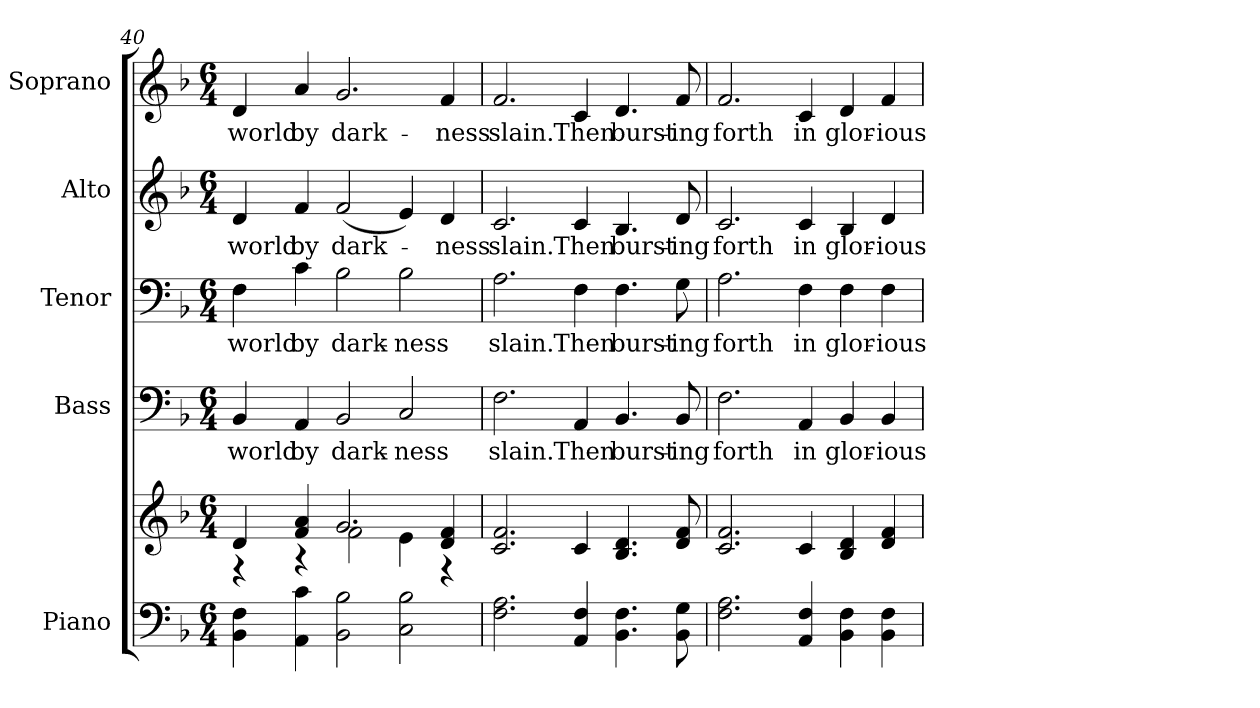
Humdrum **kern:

**kern	**kern	**kern	**text	**kern	**text	**kern	**text	**kern	**text
*part5	*part5	*part4	*part4	*part3	*part3	*part2	*part2	*part1	*part1
*staff6	*staff5	*staff4	*staff4	*staff3	*staff3	*staff2	*staff2	*staff1	*staff1
*I"Piano	*	*I"Bass	*	*I"Tenor	*	*I"Alto	*	*I"Soprano	*
*I'Pno.	*	*I'B.	*	*	*	*I'A.	*	*I'S.	*
*clefF4	*clefG2	*clefF4	*	*clefF4	*	*clefG2	*	*clefG2	*
*k[b-]	*k[b-]	*k[b-]	*	*k[b-]	*	*k[b-]	*	*k[b-]	*
*F:	*F:	*F:	*	*F:	*	*F:	*	*F:	*
*M6/4	*M6/4	*M6/4	*	*M6/4	*	*M6/4	*	*M6/4	*
=40	=40	=40	=40	=40	=40	=40	=40	=40	=40
*	*^	*	*	*	*	*	*	*	*
!	!	!	!	!LO:LY:b:color=#000000	!	!	!	!	!	!
!	!	!	!	!	!	!LO:LY:b:color=#000000	!	!	!	!
!	!	!	!	!	!	!	!	!LO:LY:b:color=#000000	!	!
!	!	!	!	!	!	!	!	!	!	!LO:LY:b:color=#000000
4BB-i\ 4Fi	4di/	4r	4BB-i/	world	4Fi\	world	4di/	world	4di/	world
!	!	!	!	!LO:LY:b:color=#000000	!	!	!	!	!	!
!	!	!	!	!	!	!LO:LY:b:color=#000000	!	!	!	!
!	!	!	!	!	!	!	!	!LO:LY:b:color=#000000	!	!
!	!	!	!	!	!	!	!	!	!	!LO:LY:b:color=#000000
4AAi\ 4ci	4fi/ 4ai	4r	4AAi/	by	4ci\	by	4fi/	by	4ai/	by
!	!	!	!	!LO:LY:b:color=#000000	!	!	!	!	!	!
!	!	!	!	!	!	!LO:LY:b:color=#000000	!	!	!	!
!	!	!	!	!	!	!	!	!LO:LY:b:color=#000000	!	!
!	!	!	!	!	!	!	!	!	!	!LO:LY:b:color=#000000
2BB-i\ 2B-i	2.gi/	2fi\	2BB-i/	dark-	2B-i\	dark-	(2fi/	dark-	2.gi/	dark-
!	!	!	!	!LO:LY:b:color=#000000	!	!	!	!	!	!
!	!	!	!	!	!	!LO:LY:b:color=#000000	!	!	!	!
2Ci\ 2B-i	.	4ei\	2Ci/	-ness	2B-i\	-ness	4ei/)	.	.	.
!	!	!	!	!	!	!	!	!LO:LY:b:color=#000000	!	!
!	!	!	!	!	!	!	!	!	!	!LO:LY:b:color=#000000
.	4di/ 4fi	4r	.	.	.	.	4di/	-ness	4fi/	-ness
*	*v	*v	*	*	*	*	*	*	*	*
!!LO:PB:g=z
=41	=41	=41	=41	=41	=41	=41	=41	=41	=41
*	*^	*	*	*	*	*	*	*	*
!	!	!	!	!LO:LY:b:color=#000000	!	!	!	!	!	!
*	*v	*v	*	*	*	*	*	*	*	*
*	*^	*	*	*	*	*	*	*	*
!	!	!	!	!	!	!LO:LY:b:color=#000000	!	!	!	!
*	*v	*v	*	*	*	*	*	*	*	*
*	*^	*	*	*	*	*	*	*	*
!	!	!	!	!	!	!	!	!LO:LY:b:color=#000000	!	!
*	*v	*v	*	*	*	*	*	*	*	*
*	*^	*	*	*	*	*	*	*	*
!	!	!	!	!	!	!	!	!	!	!LO:LY:b:color=#000000
*	*v	*v	*	*	*	*	*	*	*	*
2.Fi\ 2.Ai	2.ci/ 2.fi	2.Fi\	slain.	2.Ai\	slain.	2.ci/	slain.	2.fi/	slain.
!	!	!	!LO:LY:b:color=#000000	!	!	!	!	!	!
!	!	!	!	!	!LO:LY:b:color=#000000	!	!	!	!
!	!	!	!	!	!	!	!LO:LY:b:color=#000000	!	!
!	!	!	!	!	!	!	!	!	!LO:LY:b:color=#000000
4AAi/ 4Fi	4ci/	4AAi/	Then	4Fi\	Then	4ci/	Then	4ci/	Then
!	!	!	!LO:LY:b:color=#000000	!	!	!	!	!	!
!	!	!	!	!	!LO:LY:b:color=#000000	!	!	!	!
!	!	!	!	!	!	!	!LO:LY:b:color=#000000	!	!
!	!	!	!	!	!	!	!	!	!LO:LY:b:color=#000000
4.BB-i\ 4.Fi	4.B-i/ 4.di	4.BB-i/	burst-	4.Fi\	burst-	4.B-i/	burst-	4.di/	burst-
!	!	!	!LO:LY:b:color=#000000	!	!	!	!	!	!
!	!	!	!	!	!LO:LY:b:color=#000000	!	!	!	!
!	!	!	!	!	!	!	!LO:LY:b:color=#000000	!	!
!	!	!	!	!	!	!	!	!	!LO:LY:b:color=#000000
8BB-i\ 8Gi	8di/ 8fi	8BB-i/	-ing	8Gi\	-ing	8di/	-ing	8fi/	-ing
=42	=42	=42	=42	=42	=42	=42	=42	=42	=42
!	!	!	!LO:LY:b:color=#000000	!	!	!	!	!	!
!	!	!	!	!	!LO:LY:b:color=#000000	!	!	!	!
!	!	!	!	!	!	!	!LO:LY:b:color=#000000	!	!
!	!	!	!	!	!	!	!	!	!LO:LY:b:color=#000000
2.Fi\ 2.Ai	2.ci/ 2.fi	2.Fi\	forth	2.Ai\	forth	2.ci/	forth	2.fi/	forth
!	!	!	!LO:LY:b:color=#000000	!	!	!	!	!	!
!	!	!	!	!	!LO:LY:b:color=#000000	!	!	!	!
!	!	!	!	!	!	!	!LO:LY:b:color=#000000	!	!
!	!	!	!	!	!	!	!	!	!LO:LY:b:color=#000000
4AAi/ 4Fi	4ci/	4AAi/	in	4Fi\	in	4ci/	in	4ci/	in
!	!	!	!LO:LY:b:color=#000000	!	!	!	!	!	!
!	!	!	!	!	!LO:LY:b:color=#000000	!	!	!	!
!	!	!	!	!	!	!	!LO:LY:b:color=#000000	!	!
!	!	!	!	!	!	!	!	!	!LO:LY:b:color=#000000
4BB-i\ 4Fi	4B-i/ 4di	4BB-i/	glor-	4Fi\	glor-	4B-i/	glor-	4di/	glor-
!	!	!	!LO:LY:b:color=#000000	!	!	!	!	!	!
!	!	!	!	!	!LO:LY:b:color=#000000	!	!	!	!
!	!	!	!	!	!	!	!LO:LY:b:color=#000000	!	!
!	!	!	!	!	!	!	!	!	!LO:LY:b:color=#000000
4BB-i\ 4Fi	4di/ 4fi	4BB-i/	-ious	4Fi\	-ious	4di/	-ious	4fi/	-ious
=	=	=	=	=	=	=	=	=	=
*-	*-	*-	*-	*-	*-	*-	*-	*-	*-
